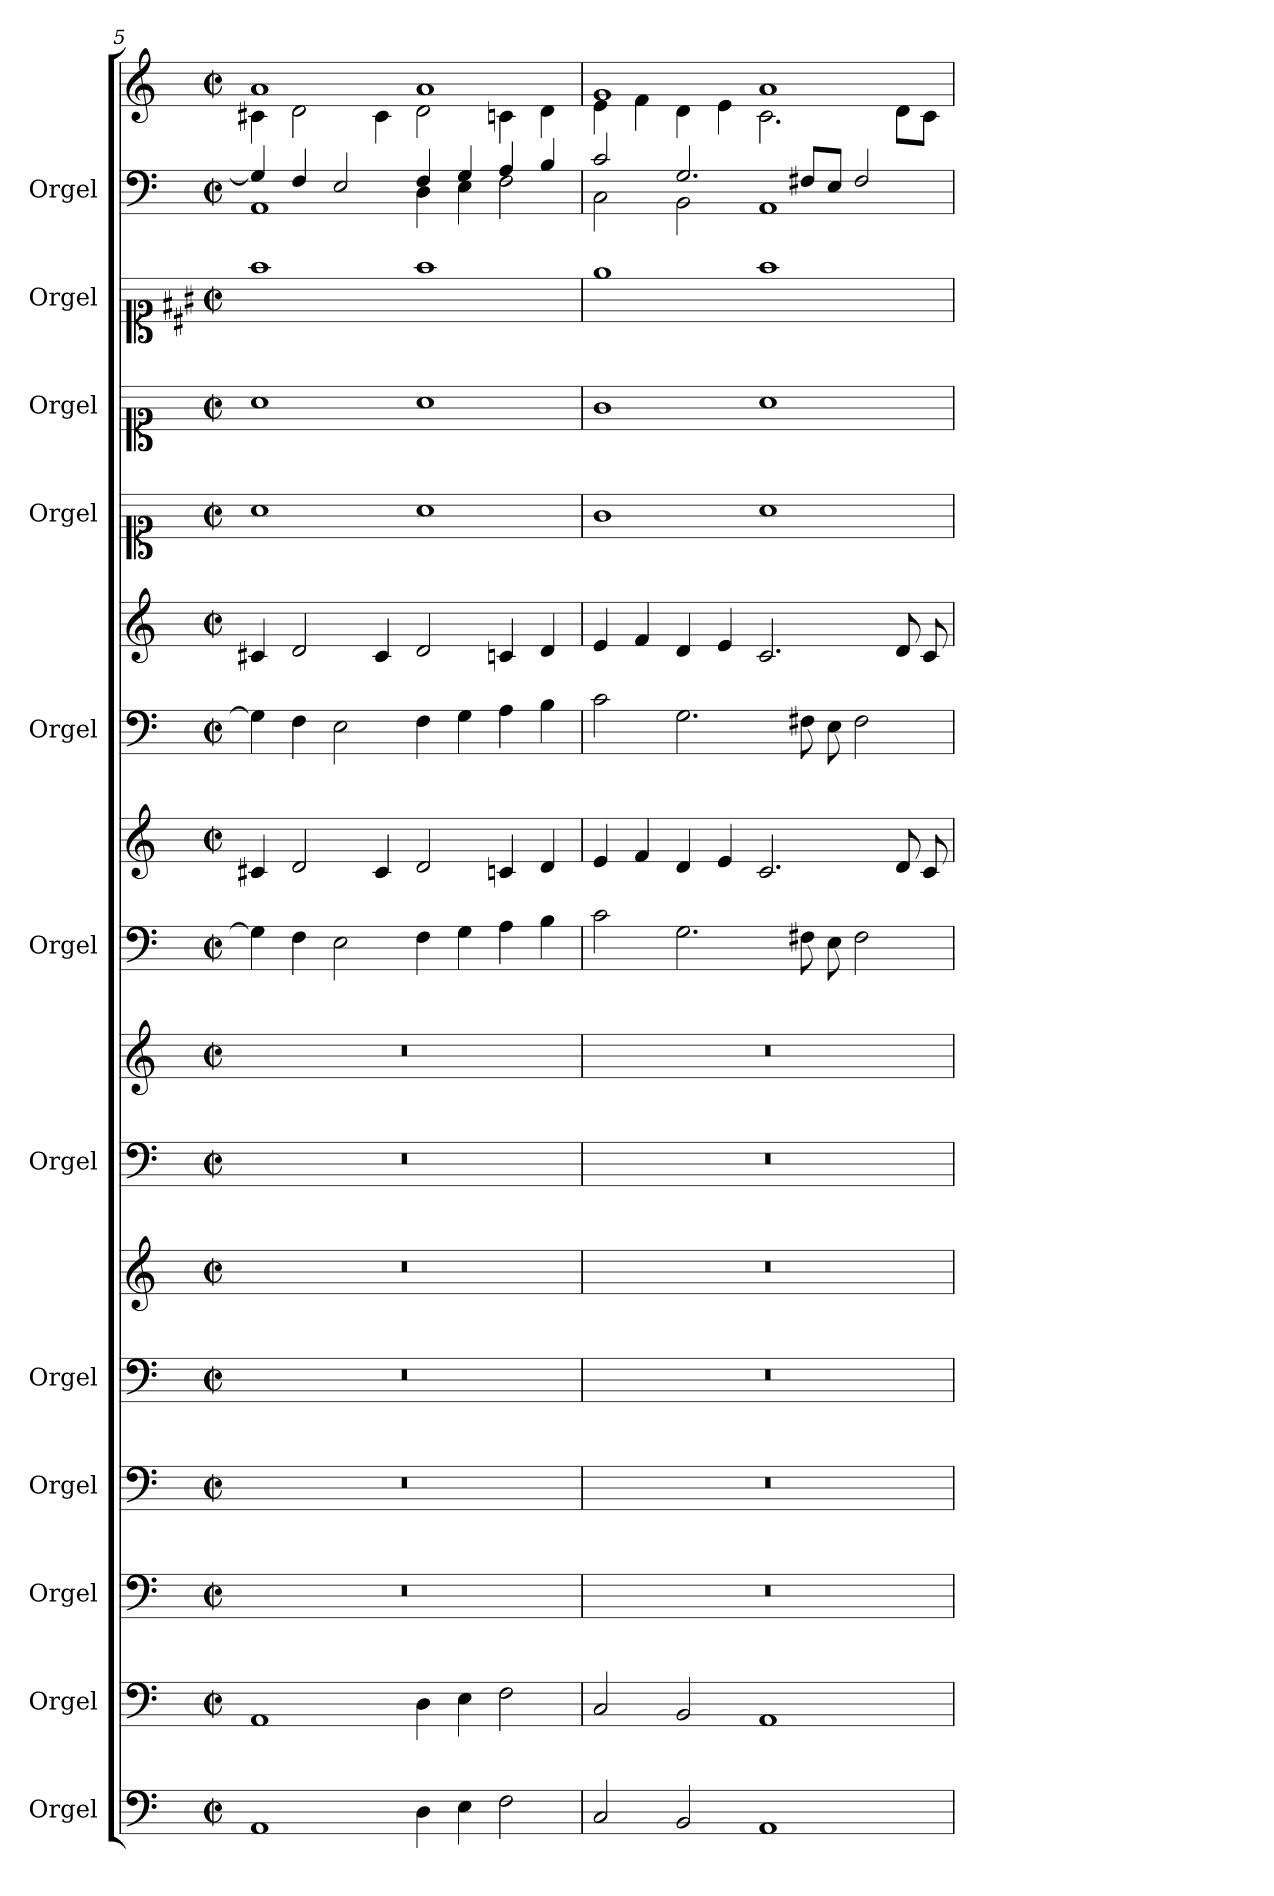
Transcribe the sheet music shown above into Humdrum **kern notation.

**kern	**kern	**kern	**kern	**kern	**kern	**kern	**kern	**kern	**kern	**kern	**kern	**kern	**kern	**kern	**kern	**kern
*part12	*part11	*part10	*part9	*part8	*part8	*part7	*part7	*part6	*part6	*part5	*part5	*part4	*part3	*part2	*part1	*part1
*staff17	*staff16	*staff15	*staff14	*staff13	*staff12	*staff11	*staff10	*staff9	*staff8	*staff7	*staff6	*staff5	*staff4	*staff3	*staff2	*staff1
*I"Orgel	*I"Orgel	*I"Orgel	*I"Orgel	*I"Orgel	*	*I"Orgel	*	*I"Orgel	*	*I"Orgel	*	*I"Orgel	*I"Orgel	*I"Orgel	*I"Orgel	*
*I'Org.	*I'Org.	*I'Org.	*I'Org.	*I'Org.	*	*I'Org.	*	*I'Org.	*	*I'Org.	*	*I'Org.	*I'Org.	*I'Org.	*	*
*clefF4	*clefF4	*clefF4	*clefF4	*clefF4	*clefG2	*clefF4	*clefG2	*clefF4	*clefG2	*clefF4	*clefG2	*clefC1	*clefC1	*clefC1	*clefF4	*clefG2
*	*	*	*	*	*	*	*	*	*	*	*	*	*	*ITrd5c9	*	*
*k[]	*k[]	*k[]	*k[]	*k[]	*k[]	*k[]	*k[]	*k[]	*k[]	*k[]	*k[]	*k[]	*k[]	*k[]	*k[]	*k[]
*M4/2	*M4/2	*M4/2	*M4/2	*M4/2	*M4/2	*M4/2	*M4/2	*M4/2	*M4/2	*M4/2	*M4/2	*M4/2	*M4/2	*M4/2	*M4/2	*M4/2
*met(c|)	*met(c|)	*met(c|)	*met(c|)	*met(c|)	*met(c|)	*met(c|)	*met(c|)	*met(c|)	*met(c|)	*met(c|)	*met(c|)	*met(c|)	*met(c|)	*met(c|)	*met(c|)	*met(c|)
=5	=5	=5	=5	=5	=5	=5	=5	=5	=5	=5	=5	=5	=5	=5	=5	=5
*	*	*	*	*	*	*	*	*	*	*	*	*	*	*	*^	*^
1AA	1AA	0r	0r	0r	0r	0r	0r	4G\]	4c#X/	4G\]	4c#X/	1a	1a	1a	4G/]	1AA	1a	4c#X\
.	.	.	.	.	.	.	.	4F\	2d/	4F\	2d/	.	.	.	4F/	.	.	2d\
.	.	.	.	.	.	.	.	2E\	.	2E\	.	.	.	.	2E/	.	.	.
.	.	.	.	.	.	.	.	.	4c#/	.	4c#/	.	.	.	.	.	.	4c#\
4D\	4D\	.	.	.	.	.	.	4F\	2d/	4F\	2d/	1a	1a	1a	4F/	4D\	1a	2d\
4E\	4E\	.	.	.	.	.	.	4G\	.	4G\	.	.	.	.	4G/	4E\	.	.
2F\	2F\	.	.	.	.	.	.	4A\	4cn/	4A\	4cn/	.	.	.	4A/	2F\	.	4cn\
.	.	.	.	.	.	.	.	4B\	4d/	4B\	4d/	.	.	.	4B/	.	.	4d\
!!LO:LB:g=z	!!
=6	=6	=6	=6	=6	=6	=6	=6	=6	=6	=6	=6	=6	=6	=6	=6	=6	=6	=6
2C/	2C/	0r	0r	0r	0r	0r	0r	2c\	4e/	2c\	4e/	1g	1g	1g	2c/	2C\	1g	4e\
.	.	.	.	.	.	.	.	.	4f/	.	4f/	.	.	.	.	.	.	4f\
2BB/	2BB/	.	.	.	.	.	.	2.G\	4d/	2.G\	4d/	.	.	.	2.G/	2BB\	.	4d\
.	.	.	.	.	.	.	.	.	4e/	.	4e/	.	.	.	.	.	.	4e\
1AA	1AA	.	.	.	.	.	.	.	2.c/	.	2.c/	1a	1a	1a	.	1AA	1a	2.c\
.	.	.	.	.	.	.	.	8F#X\	.	8F#X\	.	.	.	.	8F#X/L	.	.	.
.	.	.	.	.	.	.	.	8E\	.	8E\	.	.	.	.	8E/J	.	.	.
.	.	.	.	.	.	.	.	2F#\	.	2F#\	.	.	.	.	2F#/	.	.	.
.	.	.	.	.	.	.	.	.	8d/	.	8d/	.	.	.	.	.	.	8d\L
.	.	.	.	.	.	.	.	.	8c/	.	8c/	.	.	.	.	.	.	8c\J
*	*	*	*	*	*	*	*	*	*	*	*	*	*	*	*v	*v	*	*
*	*	*	*	*	*	*	*	*	*	*	*	*	*	*	*	*v	*v
=	=	=	=	=	=	=	=	=	=	=	=	=	=	=	=	=
*-	*-	*-	*-	*-	*-	*-	*-	*-	*-	*-	*-	*-	*-	*-	*-	*-
